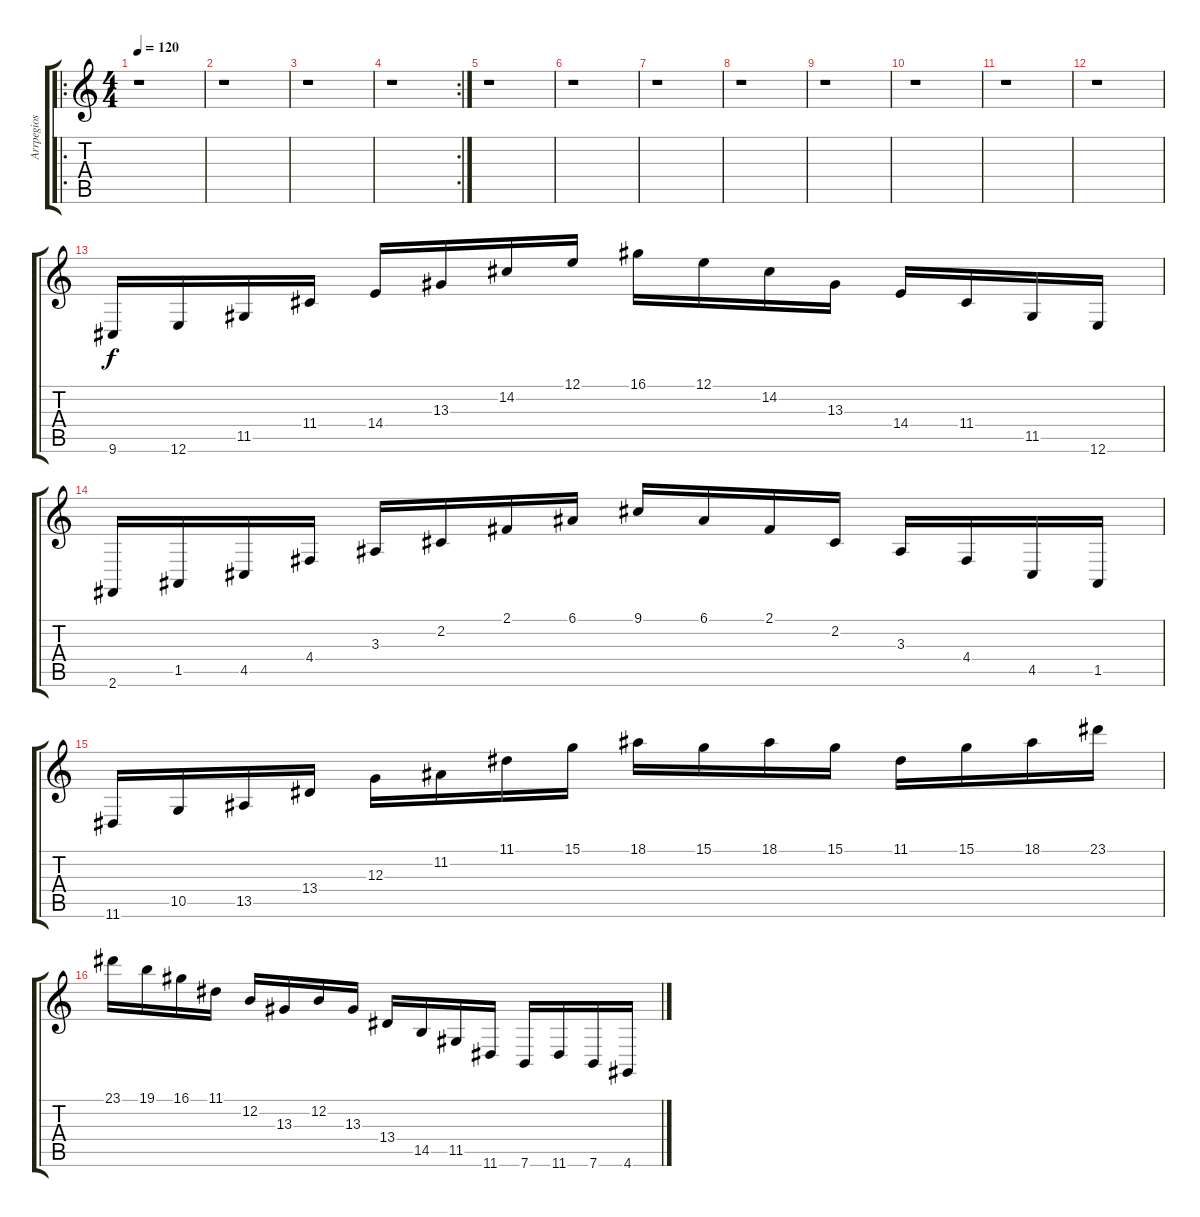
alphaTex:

\track ("Arrpegios" "Arrpegios") {instrument lead3calliope}
\staff {score tabs}
\tuning (E4 B3 G3 D3 A2 E2) {hide}
\ro
\ts (4 4)
\tempo 120
\clef g2
\ks c
r.1{dy f} |
r.1 |
r.1 |
\rc 2
r.1 |
r.1 |
r.1 |
r.1 |
r.1 |
r.1 |
r.1 |
r.1 |
r.1 |
9.6.16 12.6.16 11.5.16 11.4.16 14.4.16 13.3.16 14.2.16 12.1.16 16.1.16 12.1.16 14.2.16 13.3.16 14.4.16 11.4.16 11.5.16 12.6.16 |
2.6.16 1.5.16 4.5.16 4.4.16 3.3.16 2.2.16 2.1.16 6.1.16 9.1.16 6.1.16 2.1.16 2.2.16 3.3.16 4.4.16 4.5.16 1.5.16 |
11.6.16 10.5.16 13.5.16 13.4.16 12.3.16 11.2.16 11.1.16 15.1.16 18.1.16 15.1.16 18.1.16 15.1.16 11.1.16 15.1.16 18.1.16 23.1.16 |
23.1.16 19.1.16 16.1.16 11.1.16 12.2.16 13.3.16 12.2.16 13.3.16 13.4.16 14.5.16 11.5.16 11.6.16 7.6.16 11.6.16 7.6.16 4.6.16
